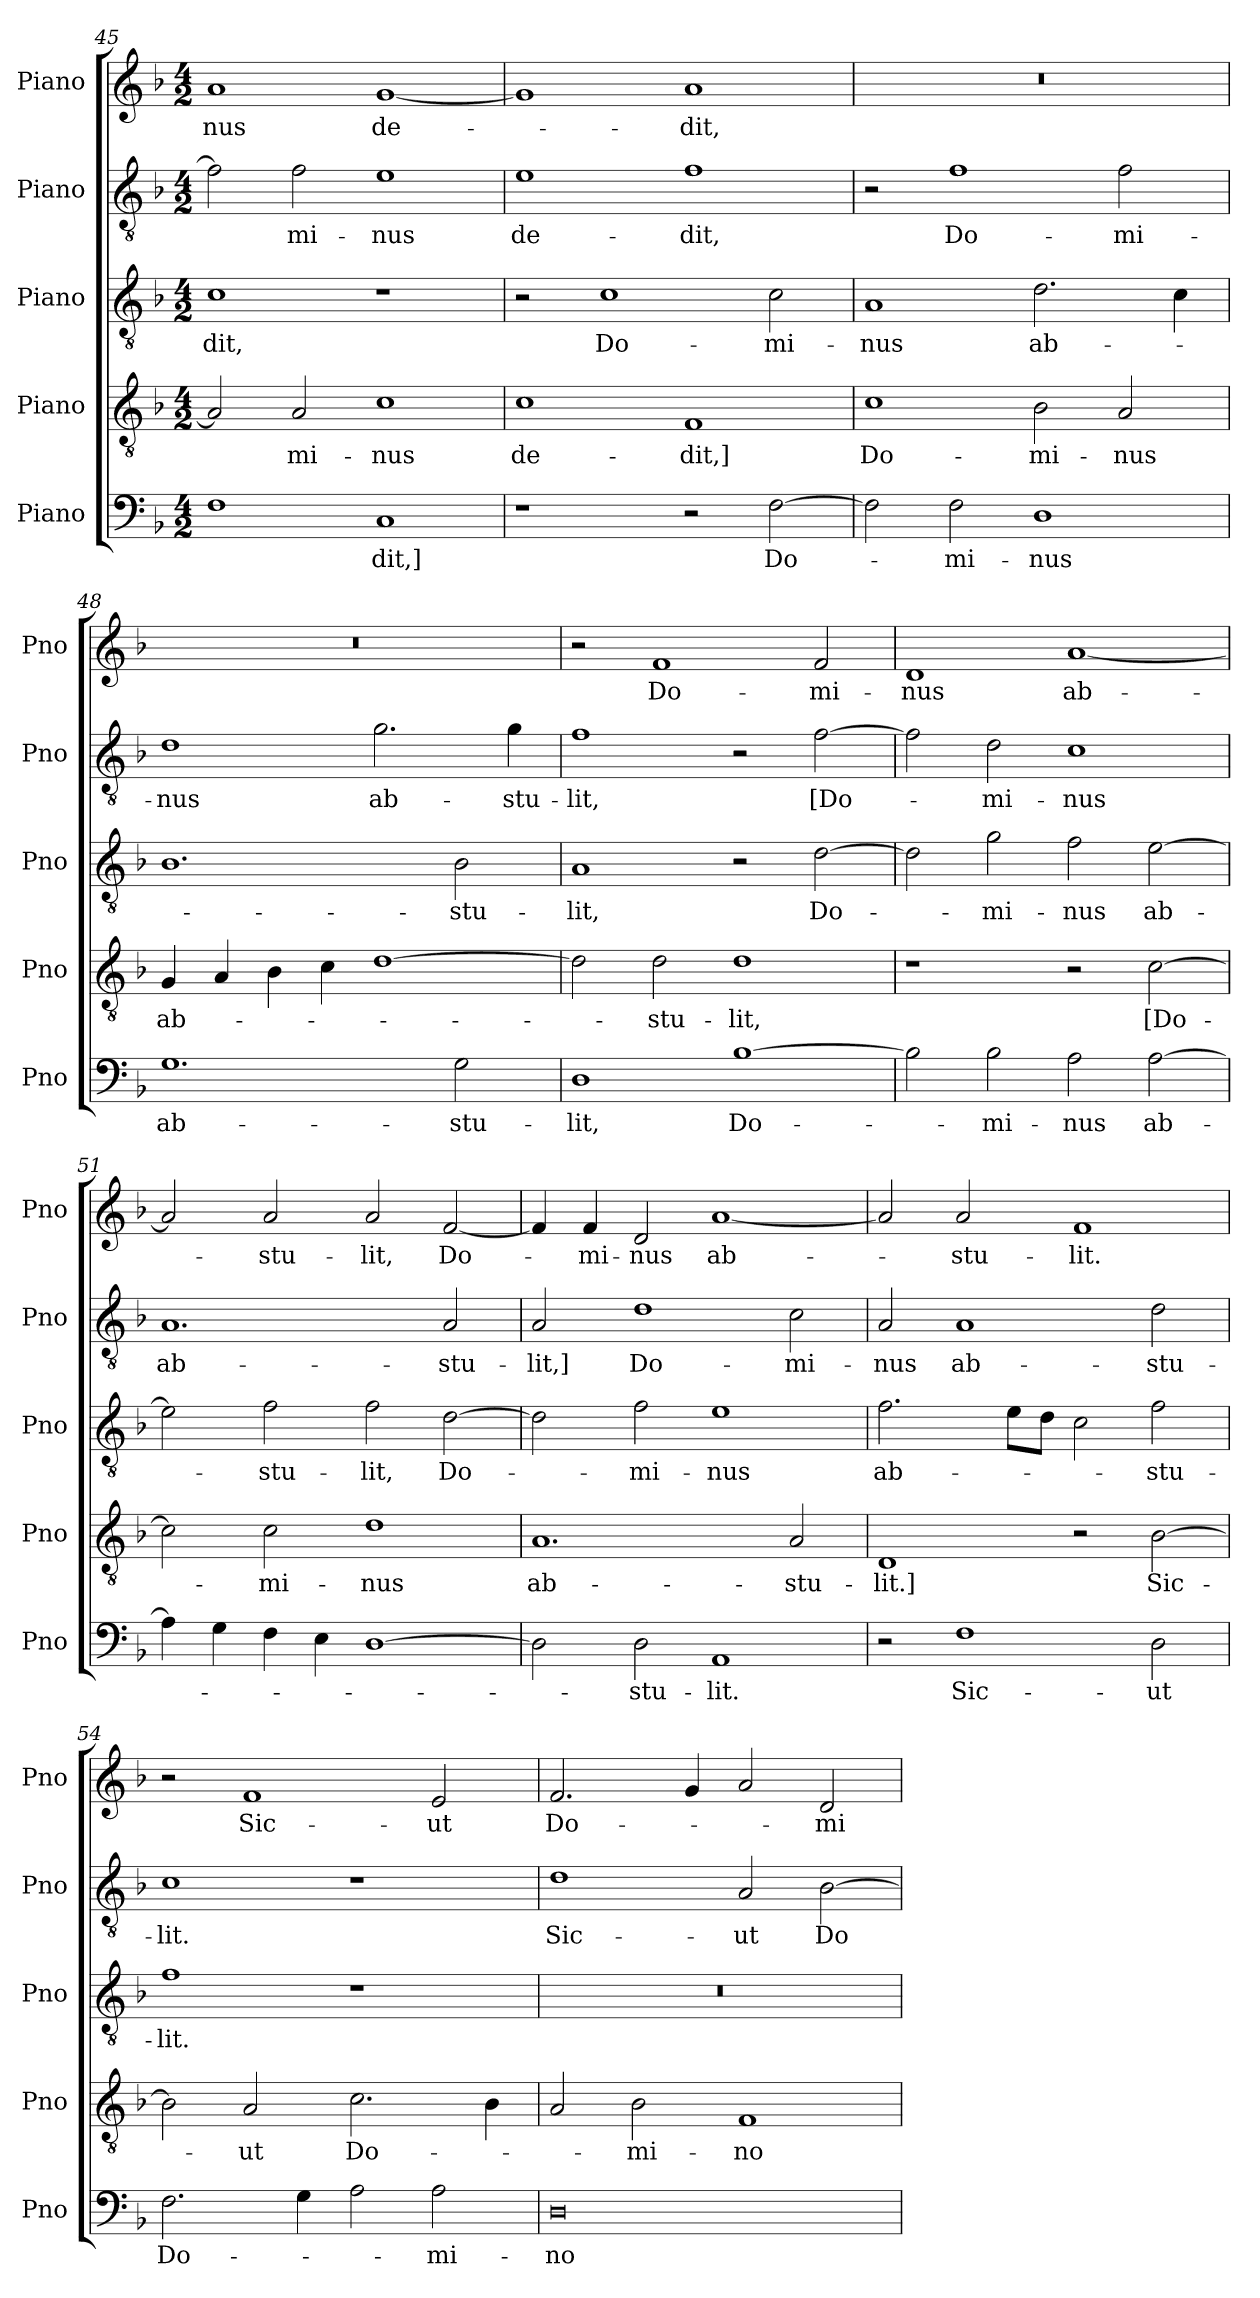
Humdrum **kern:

**kern	**text	**kern	**text	**kern	**text	**kern	**text	**kern	**text
*part5	*part5	*part4	*part4	*part3	*part3	*part2	*part2	*part1	*part1
*staff5	*staff5	*staff4	*staff4	*staff3	*staff3	*staff2	*staff2	*staff1	*staff1
*I"Piano	*	*I"Piano	*	*I"Piano	*	*I"Piano	*	*I"Piano	*
*I'Pno	*	*I'Pno	*	*I'Pno	*	*I'Pno	*	*I'Pno	*
!!LO:PB:g=z
*clefF4	*	*clefGv2	*	*clefGv2	*	*clefGv2	*	*clefG2	*
*k[b-]	*	*k[b-]	*	*k[b-]	*	*k[b-]	*	*k[b-]	*
*M4/2	*	*M4/2	*	*M4/2	*	*M4/2	*	*M4/2	*
=45	=45	=45	=45	=45	=45	=45	=45	=45	=45
!	!	!	!	!	!LO:LY:b	!	!	!	!LO:LY:b
1F	.	2A/]	.	1c	-dit,	2f\]	.	1a	-nus
!	!	!	!LO:LY:b	!	!	!	!LO:LY:b	!	!
.	.	2A/	-mi­-	.	.	2f\	-mi-	.	.
!	!LO:LY:b	!	!LO:LY:b	!	!	!	!LO:LY:b	!	!LO:LY:b
1C	-dit,]	1c	-nus	1r	.	1e	-nus	[1g	de­-
=46	=46	=46	=46	=46	=46	=46	=46	=46	=46
!	!	!	!LO:LY:b	!	!	!	!LO:LY:b	!	!
1r	.	1c	de­-	2r	.	1e	de­-	1g]	.
!	!	!	!	!	!LO:LY:b	!	!	!	!
.	.	.	.	1c	Do-	.	.	.	.
!	!	!	!LO:LY:b	!	!	!	!LO:LY:b	!	!LO:LY:b
2r	.	1F	-dit,]	.	.	1f	-dit,	1a	-dit,
!	!LO:LY:b	!	!	!	!LO:LY:b	!	!	!	!
[2F\	Do­-	.	.	2c\	-mi­-	.	.	.	.
=47	=47	=47	=47	=47	=47	=47	=47	=47	=47
!	!	!	!LO:LY:b	!	!LO:LY:b	!	!	!	!
2F\]	.	1c	Do-	1A	-nus	2r	.	0r	.
!	!LO:LY:b	!	!	!	!	!	!LO:LY:b	!	!
2F\	-mi­-	.	.	.	.	1f	Do­-	.	.
!	!LO:LY:b	!	!LO:LY:b	!	!LO:LY:b	!	!	!	!
1D	-nus	2B-\	-mi-	2.d\	ab-	.	.	.	.
!	!	!	!LO:LY:b	!	!	!	!LO:LY:b	!	!
.	.	2A/	-nus	.	.	2f\	-mi­-	.	.
.	.	.	.	4c\	.	.	.	.	.
=48	=48	=48	=48	=48	=48	=48	=48	=48	=48
!	!LO:LY:b	!	!LO:LY:b	!	!	!	!LO:LY:b	!	!
1.G	ab-	4G/	ab­-	1.B-	.	1d	-nus	0r	.
.	.	4A/	.	.	.	.	.	.	.
.	.	4B-\	.	.	.	.	.	.	.
.	.	4c\	.	.	.	.	.	.	.
!	!	!	!	!	!	!	!LO:LY:b	!	!
.	.	[1d	.	.	.	2.g\	ab-	.	.
!	!LO:LY:b	!	!	!	!LO:LY:b	!	!	!	!
2G\	-stu­-	.	.	2B-\	-stu-	.	.	.	.
!	!	!	!	!	!	!	!LO:LY:b	!	!
.	.	.	.	.	.	4g\	-stu­-	.	.
=49	=49	=49	=49	=49	=49	=49	=49	=49	=49
!	!LO:LY:b	!	!	!	!LO:LY:b	!	!LO:LY:b	!	!
1D	-lit,	2d\]	.	1A	-lit,	1f	-lit,	2r	.
!	!	!	!LO:LY:b	!	!	!	!	!	!LO:LY:b
.	.	2d\	-stu­-	.	.	.	.	1f	Do-
!	!LO:LY:b	!	!LO:LY:b	!	!	!	!	!	!
[1B-	Do-	1d	-lit,	2r	.	2r	.	.	.
!	!	!	!	!	!LO:LY:b	!	!LO:LY:b	!	!LO:LY:b
.	.	.	.	[2d\	Do-	[2f\	[Do-	2f/	-mi-
=50	=50	=50	=50	=50	=50	=50	=50	=50	=50
!	!	!	!	!	!	!	!	!	!LO:LY:b
2B-\]	.	1r	.	2d\]	.	2f\]	.	1d	-nus
!	!LO:LY:b	!	!	!	!LO:LY:b	!	!LO:LY:b	!	!
2B-\	-mi-	.	.	2g\	-mi­-	2d\	-mi­-	.	.
!	!LO:LY:b	!	!	!	!LO:LY:b	!	!LO:LY:b	!	!LO:LY:b
2A\	-nus	2r	.	2f\	-nus	1c	-nus	[1a	ab-
!	!LO:LY:b	!	!LO:LY:b	!	!LO:LY:b	!	!	!	!
[2A\	ab­-	[2c\	[Do-	[2e\	ab-	.	.	.	.
=51	=51	=51	=51	=51	=51	=51	=51	=51	=51
!	!	!	!	!	!	!	!LO:LY:b	!	!
4A\]	.	2c\]	.	2e\]	.	1.A	ab­-	2a/]	.
4G\	.	.	.	.	.	.	.	.	.
!	!	!	!LO:LY:b	!	!LO:LY:b	!	!	!	!LO:LY:b
4F\	.	2c\	-mi-	2f\	-stu-	.	.	2a/	-stu­-
4E\	.	.	.	.	.	.	.	.	.
!	!	!	!LO:LY:b	!	!LO:LY:b	!	!	!	!LO:LY:b
[1D	.	1d	-nus	2f\	-lit,	.	.	2a/	-lit,
!	!	!	!	!	!LO:LY:b	!	!LO:LY:b	!	!LO:LY:b
.	.	.	.	[2d\	Do-	2A/	-stu­-	[2f/	Do­-
!!LO:LB:g=z
=52	=52	=52	=52	=52	=52	=52	=52	=52	=52
!	!	!	!LO:LY:b	!	!	!	!LO:LY:b	!	!
2D\]	.	1.A	ab-	2d\]	.	2A/	-lit,]	4f/]	.
!	!	!	!	!	!	!	!	!	!LO:LY:b
.	.	.	.	.	.	.	.	4f/	-mi-
!	!LO:LY:b	!	!	!	!LO:LY:b	!	!LO:LY:b	!	!LO:LY:b
2D\	-stu­-	.	.	2f\	-mi­-	1d	Do­-	2d/	-nus
!	!LO:LY:b	!	!	!	!LO:LY:b	!	!	!	!LO:LY:b
1AA	-lit.	.	.	1e	-nus	.	.	[1a	ab­-
!	!	!	!LO:LY:b	!	!	!	!LO:LY:b	!	!
.	.	2A/	-stu­-	.	.	2c\	-mi­-	.	.
=53	=53	=53	=53	=53	=53	=53	=53	=53	=53
!	!	!	!LO:LY:b	!	!LO:LY:b	!	!LO:LY:b	!	!
2r	.	1D	-lit.]	2.f\	ab­-	2A/	-nus	2a/]	.
!	!LO:LY:b	!	!	!	!	!	!LO:LY:b	!	!LO:LY:b
1F	Sic-	.	.	.	.	1A	ab-	2a/	-stu­-
.	.	.	.	8e\L	.	.	.	.	.
.	.	.	.	8d\J	.	.	.	.	.
!	!	!	!	!	!	!	!	!	!LO:LY:b
.	.	2r	.	2c\	.	.	.	1f	-lit.
!	!LO:LY:b	!	!LO:LY:b	!	!LO:LY:b	!	!LO:LY:b	!	!
2D\	-ut	[2B-\	Sic-	2f\	-stu­-	2d\	-stu­-	.	.
=54	=54	=54	=54	=54	=54	=54	=54	=54	=54
!	!LO:LY:b	!	!	!	!LO:LY:b	!	!LO:LY:b	!	!
2.F\	Do-	2B-\]	.	1f	-lit.	1c	-lit.	2r	.
!	!	!	!LO:LY:b	!	!	!	!	!	!LO:LY:b
.	.	2A/	-ut	.	.	.	.	1f	Sic-
4G\	.	.	.	.	.	.	.	.	.
!	!	!	!LO:LY:b	!	!	!	!	!	!
2A\	.	2.c\	Do­-	1r	.	1r	.	.	.
!	!LO:LY:b	!	!	!	!	!	!	!	!LO:LY:b
2A\	-mi­-	.	.	.	.	.	.	2e/	-ut
.	.	4B-\	.	.	.	.	.	.	.
=55	=55	=55	=55	=55	=55	=55	=55	=55	=55
!	!LO:LY:b	!	!	!	!	!	!LO:LY:b	!	!LO:LY:b
0D	-no	2A/	.	0r	.	1d	Sic-	2.f/	Do-
!	!	!	!LO:LY:b	!	!	!	!	!	!
.	.	2B-\	-mi-	.	.	.	.	.	.
.	.	.	.	.	.	.	.	4g/	.
!	!	!	!LO:LY:b	!	!	!	!LO:LY:b	!	!
.	.	1F	-no	.	.	2A/	-ut	2a/	.
!	!	!	!	!	!	!	!LO:LY:b	!	!LO:LY:b
.	.	.	.	.	.	[2B-\	Do­-	2d/	-mi-
=	=	=	=	=	=	=	=	=	=
*-	*-	*-	*-	*-	*-	*-	*-	*-	*-
